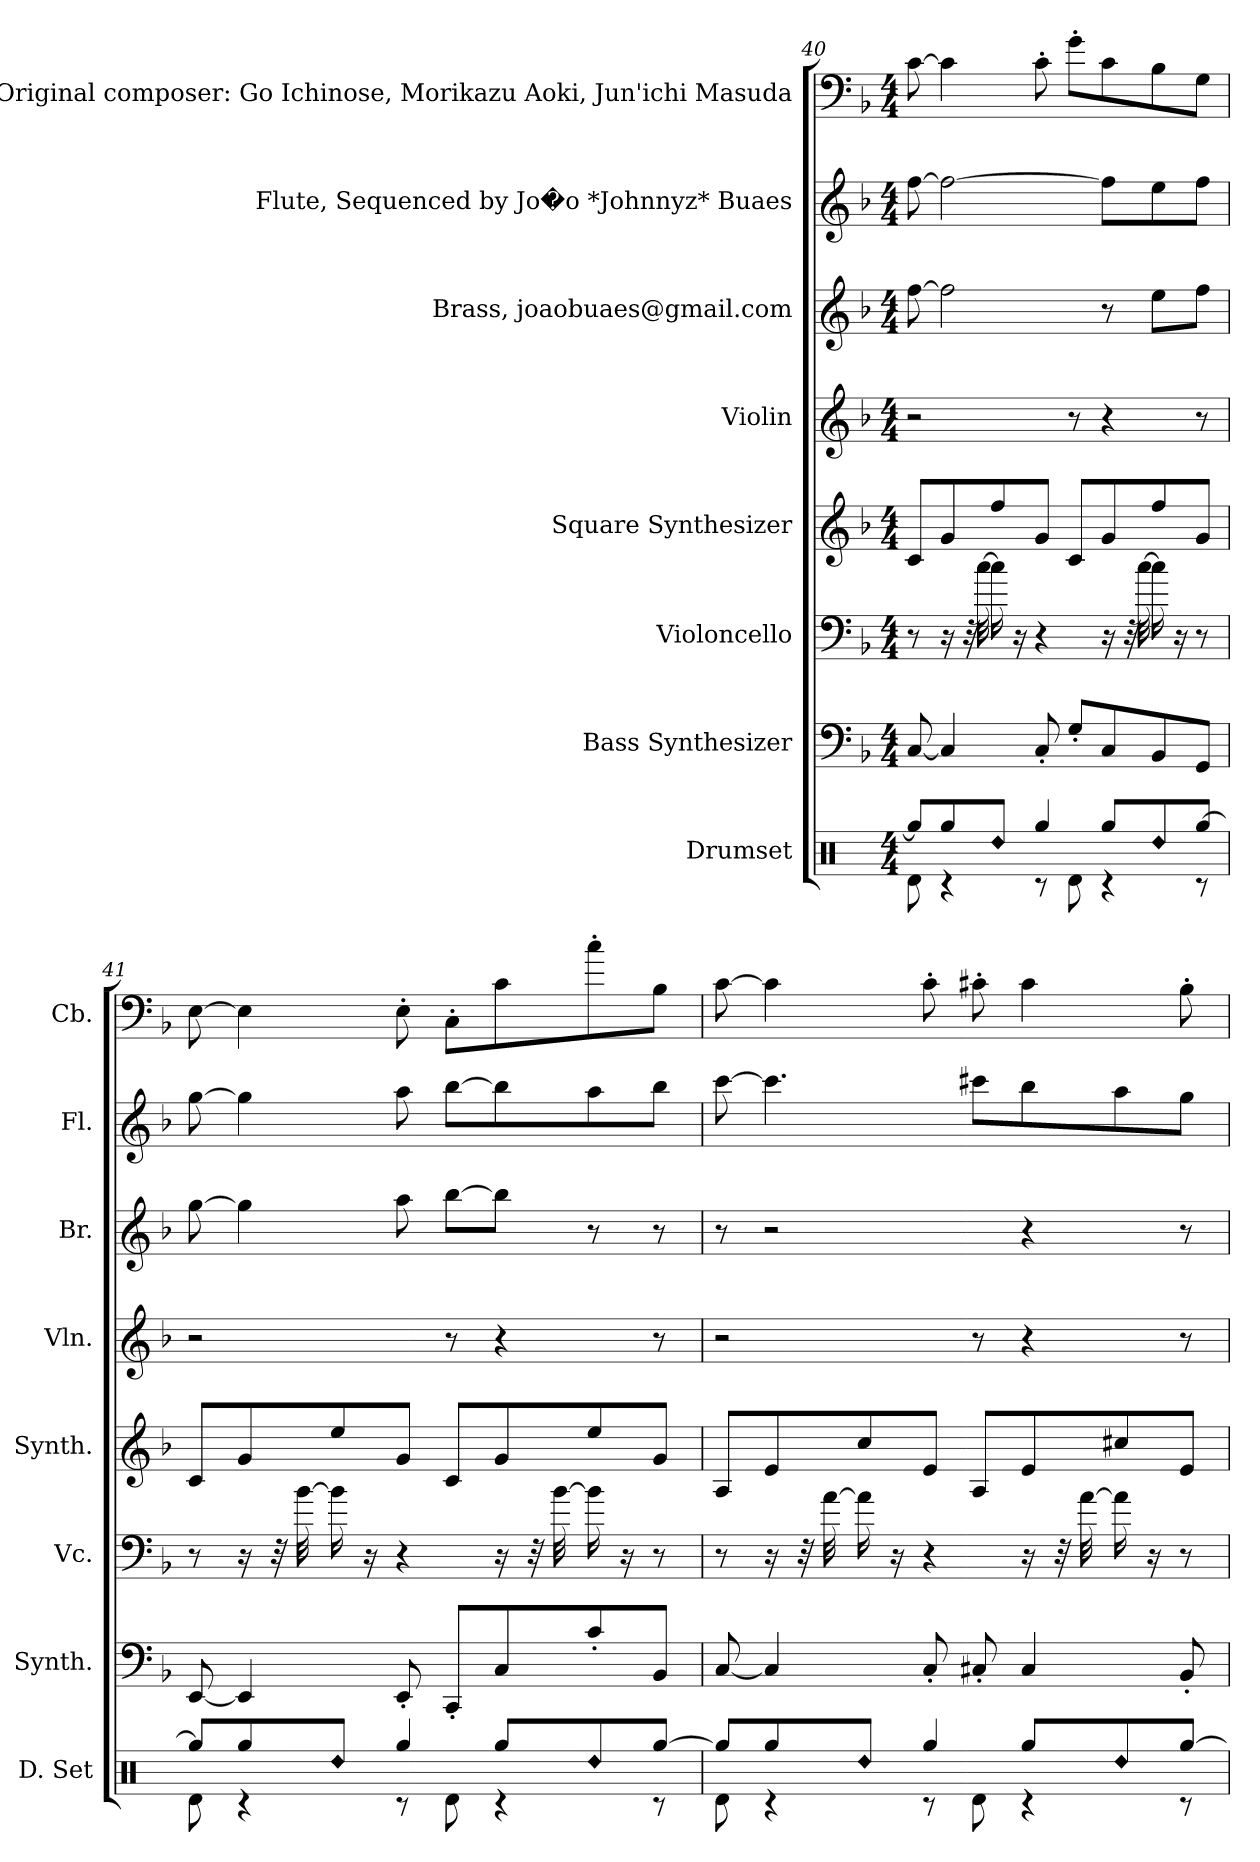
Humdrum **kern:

**kern	**kern	**kern	**kern	**kern	**kern	**kern	**kern
*part8	*part7	*part6	*part5	*part4	*part3	*part2	*part1
*staff8	*staff7	*staff6	*staff5	*staff4	*staff3	*staff2	*staff1
*I"Drumset	*I"Bass Synthesizer	*I"Violoncello	*I"Square Synthesizer	*I"Violin	*I"Brass, joaobuaes@gmail.com	*I"Flute, Sequenced by Jo�o *Johnnyz* Buaes	*I"Contrabass, Original composer: Go Ichinose, Morikazu Aoki, Jun'ichi Masuda
*I'D. Set	*I'Synth.	*I'Vc.	*I'Synth.	*I'Vln.	*I'Br.	*I'Fl.	*I'Cb.
*clefX	*clefF4	*clefF4	*clefG2	*clefG2	*clefG2	*clefG2	*clefF4
*	*	*	*	*	*	*	*ITrd7c12
*k[]	*k[b-]	*k[b-]	*k[b-]	*k[b-]	*k[b-]	*k[b-]	*k[b-]
*M4/4	*M4/4	*M4/4	*M4/4	*M4/4	*M4/4	*M4/4	*M4/4
=40	=40	=40	=40	=40	=40	=40	=40
*^	*	*	*	*	*	*	*
8Rgg/L]	8Rd\	[8C/	8r	8c/L	2r	[8ff\	[8ff\	[8C\
8Rgg/	4r	4C/]	16r	8g/	.	2ff\]	2ff\_	4C\]
.	.	.	32r	.	.	.	.	.
.	.	.	[32cc\	.	.	.	.	.
!LO:N:head=diamond	!	!	!	!	!	!	!	!
8Rdd/J	.	.	16cc\]	8ff/	.	.	.	.
.	.	.	16r	.	.	.	.	.
4Rgg/	8r	8C'/	4r	8g/J	.	.	.	8C'\
.	8Rd\	8G'/L	.	8c/L	8r	.	.	8G'\L
8Rgg/L	4r	8C/	16r	8g/	4r	8r	8ff\L]	8C\
.	.	.	32r	.	.	.	.	.
.	.	.	[32cc\	.	.	.	.	.
!LO:N:head=diamond	!	!	!	!	!	!	!	!
8Rdd/	.	8BB-/	16cc\]	8ff/	.	8ee\L	8ee\	8BB-\
.	.	.	16r	.	.	.	.	.
[8Rgg/J	8r	8GG/J	8r	8g/J	8r	8ff\J	8ff\J	8GG\J
!!LO:PB:g=z
=41	=41	=41	=41	=41	=41	=41	=41	=41
8Rgg/L]	8Rd\	[8EE/	8r	8c/L	2r	[8gg\	[8gg\	[8EE\
8Rgg/	4r	4EE/]	16r	8g/	.	4gg\]	4gg\]	4EE\]
.	.	.	32r	.	.	.	.	.
.	.	.	[32b-\	.	.	.	.	.
!LO:N:head=diamond	!	!	!	!	!	!	!	!
8Rdd/J	.	.	16b-\]	8ee/	.	.	.	.
.	.	.	16r	.	.	.	.	.
4Rgg/	8r	8EE'/	4r	8g/J	.	8aa\	8aa\	8EE'\
.	8Rd\	8CC'/L	.	8c/L	8r	[8bb-\L	[8bb-\L	8CC'\L
8Rgg/L	4r	8C/	16r	8g/	4r	8bb-\J]	8bb-\]	8C\
.	.	.	32r	.	.	.	.	.
.	.	.	[32b-\	.	.	.	.	.
!LO:N:head=diamond	!	!	!	!	!	!	!	!
8Rdd/	.	8c'/	16b-\]	8ee/	.	8r	8aa\	8c'\
.	.	.	16r	.	.	.	.	.
[8Rgg/J	8r	8BB-/J	8r	8g/J	8r	8r	8bb-\J	8BB-\J
=42	=42	=42	=42	=42	=42	=42	=42	=42
8Rgg/L]	8Rd\	[8C/	8r	8A/L	2r	8r	[8ccc\	[8C\
8Rgg/	4r	4C/]	16r	8e/	.	2r	4.ccc\]	4C\]
.	.	.	32r	.	.	.	.	.
.	.	.	[32a\	.	.	.	.	.
!LO:N:head=diamond	!	!	!	!	!	!	!	!
8Rdd/J	.	.	16a\]	8cc/	.	.	.	.
.	.	.	16r	.	.	.	.	.
4Rgg/	8r	8C'/	4r	8e/J	.	.	.	8C'\
.	8Rd\	8C#X'/	.	8A/L	8r	.	8ccc#X\L	8C#X'\
8Rgg/L	4r	4C#/	16r	8e/	4r	4r	8bb-\	4C#\
.	.	.	32r	.	.	.	.	.
.	.	.	[32a\	.	.	.	.	.
!LO:N:head=diamond	!	!	!	!	!	!	!	!
8Rdd/	.	.	16a\]	8cc#X/	.	.	8aa\	.
.	.	.	16r	.	.	.	.	.
[8Rgg/J	8r	8BB-'/	8r	8e/J	8r	8r	8gg\J	8BB-'\
*v	*v	*	*	*	*	*	*	*
=	=	=	=	=	=	=	=
*-	*-	*-	*-	*-	*-	*-	*-
